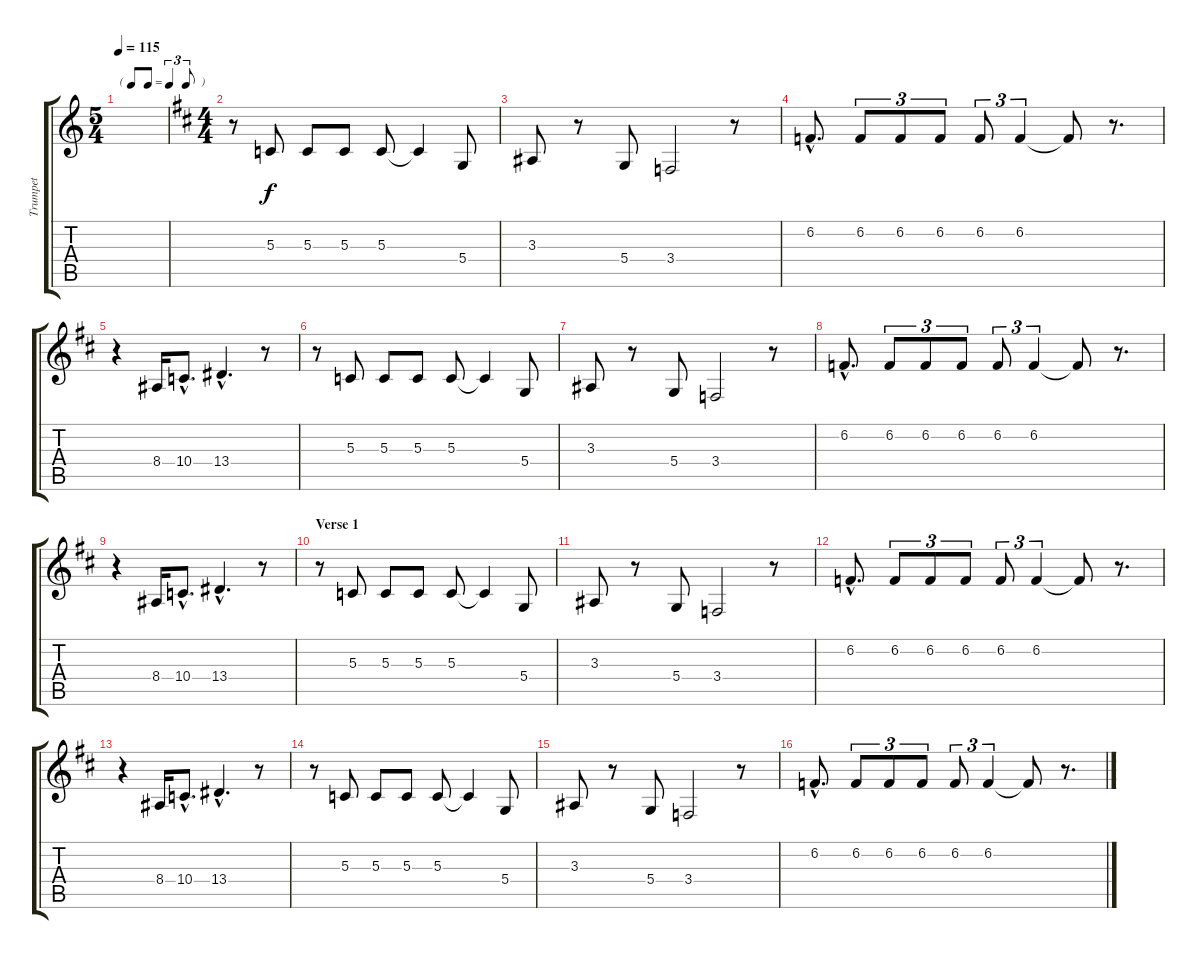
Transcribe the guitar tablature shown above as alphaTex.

\track ("Trumpet" "Trumpet") {instrument trumpet}
\staff {score tabs}
\tuning (E4 B3 G3 D3 A2 E2) {hide}
\ts (5 4)
\tf triplet8th
\tempo 115
\clef g2
\ks c
|
\ts (4 4)
\ks d
r.8 5.3.8 5.3.8 5.3.8 5.3.8 5.3{t}.4 5.4.8 |
3.3.8 r.8 5.4.8 3.4.2 r.8 |
6.2{hac}.8{d} 6.2.8{tu (3 2)} 6.2.8{tu (3 2)} 6.2.8{tu (3 2)} 6.2.8{tu (3 2)} 6.2.4{tu (3 2)} 6.2{t}.8 r.8{d} |
r.4 8.4.16 10.4{hac}.8{d} 13.4{hac}.4{d} r.8 |
r.8 5.3.8 5.3.8 5.3.8 5.3.8 5.3{t}.4 5.4.8 |
3.3.8 r.8 5.4.8 3.4.2 r.8 |
6.2{hac}.8{d} 6.2.8{tu (3 2)} 6.2.8{tu (3 2)} 6.2.8{tu (3 2)} 6.2.8{tu (3 2)} 6.2.4{tu (3 2)} 6.2{t}.8 r.8{d} |
r.4 8.4.16 10.4{hac}.8{d} 13.4{hac}.4{d} r.8 |
\section ("" "Verse 1")
r.8 5.3.8 5.3.8 5.3.8 5.3.8 5.3{t}.4 5.4.8 |
3.3.8 r.8 5.4.8 3.4.2 r.8 |
6.2{hac}.8{d} 6.2.8{tu (3 2)} 6.2.8{tu (3 2)} 6.2.8{tu (3 2)} 6.2.8{tu (3 2)} 6.2.4{tu (3 2)} 6.2{t}.8 r.8{d} |
r.4 8.4.16 10.4{hac}.8{d} 13.4{hac}.4{d} r.8 |
r.8 5.3.8 5.3.8 5.3.8 5.3.8 5.3{t}.4 5.4.8 |
3.3.8 r.8 5.4.8 3.4.2 r.8 |
6.2{hac}.8{d} 6.2.8{tu (3 2)} 6.2.8{tu (3 2)} 6.2.8{tu (3 2)} 6.2.8{tu (3 2)} 6.2.4{tu (3 2)} 6.2{t}.8 r.8{d}
